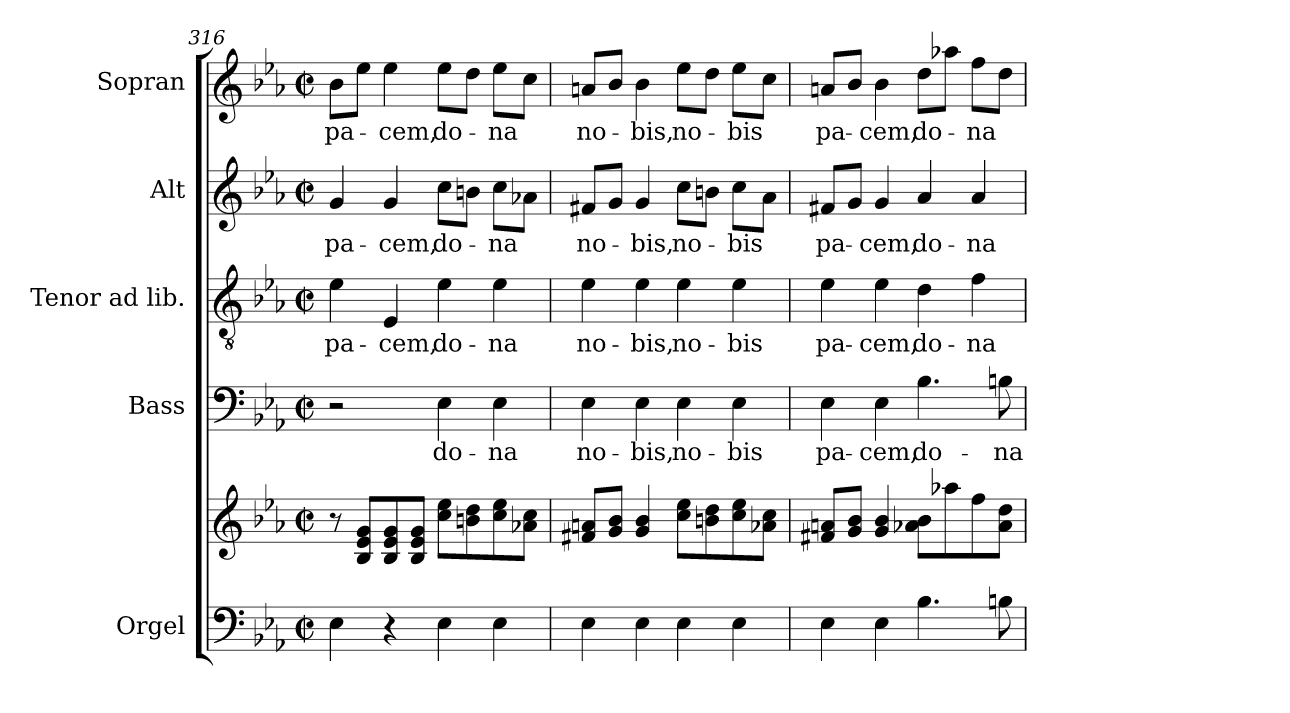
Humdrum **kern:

**kern	**kern	**kern	**text	**kern	**text	**kern	**text	**kern	**text
*part5	*part5	*part4	*part4	*part3	*part3	*part2	*part2	*part1	*part1
*staff6	*staff5	*staff4	*staff4	*staff3	*staff3	*staff2	*staff2	*staff1	*staff1
*I"Orgel	*	*I"Bass	*	*I"Tenor ad lib.	*	*I"Alt	*	*I"Sopran	*
*	*	*I'B.	*	*I'T.	*	*I'A.	*	*I'S.	*
!!LO:PB:g=z
*clefF4	*clefG2	*clefF4	*	*clefGv2	*	*clefG2	*	*clefG2	*
*k[b-e-a-]	*k[b-e-a-]	*k[b-e-a-]	*	*k[b-e-a-]	*	*k[b-e-a-]	*	*k[b-e-a-]	*
*E-:	*E-:	*E-:	*	*E-:	*	*E-:	*	*E-:	*
*M2/2	*M2/2	*M2/2	*	*M2/2	*	*M2/2	*	*M2/2	*
*met(c|)	*met(c|)	*met(c|)	*	*met(c|)	*	*met(c|)	*	*met(c|)	*
=316	=316	=316	=316	=316	=316	=316	=316	=316	=316
!	!	!	!	!	!LO:LY:b	!	!LO:LY:b	!	!LO:LY:b
4E-\	8r	2r	.	4e-\	pa-	4g/	pa-	8b-\L	pa-
.	8B-/ 8e-/ 8g/L	.	.	.	.	.	.	8ee-\J	.
!	!	!	!	!	!LO:LY:b	!	!LO:LY:b	!	!LO:LY:b
4r	8B-/ 8e-/ 8g/	.	.	4E-/	-cem,	4g/	-cem,	4ee-\	-cem,
.	8B-/ 8e-/ 8g/J	.	.	.	.	.	.	.	.
!	!	!	!LO:LY:b	!	!LO:LY:b	!	!LO:LY:b	!	!LO:LY:b
4E-\	8cc\ 8ee-\L	4E-\	do-	4e-\	do-	8cc\L	do-	8ee-\L	do-
.	8bn\ 8dd\	.	.	.	.	8bn\J	.	8dd\J	.
!	!	!	!LO:LY:b	!	!LO:LY:b	!	!LO:LY:b	!	!LO:LY:b
4E-\	8cc\ 8ee-\	4E-\	-na	4e-\	-na	8cc\L	-na	8ee-\L	-na
.	8a-X\ 8cc\J	.	.	.	.	8a-X\J	.	8cc\J	.
=317	=317	=317	=317	=317	=317	=317	=317	=317	=317
!	!	!	!LO:LY:b	!	!LO:LY:b	!	!LO:LY:b	!	!LO:LY:b
4E-\	8f#X/ 8an/L	4E-\	no-	4e-\	no-	8f#X/L	no-	8an/L	no-
.	8g/ 8b-/J	.	.	.	.	8g/J	.	8b-/J	.
!	!	!	!LO:LY:b	!	!LO:LY:b	!	!LO:LY:b	!	!LO:LY:b
4E-\	4g/ 4b-/	4E-\	-bis,	4e-\	-bis,	4g/	-bis,	4b-\	-bis,
!	!	!	!LO:LY:b	!	!LO:LY:b	!	!LO:LY:b	!	!LO:LY:b
4E-\	8cc\ 8ee-\L	4E-\	no-	4e-\	no-	8cc\L	no-	8ee-\L	no-
.	8bn\ 8dd\	.	.	.	.	8bn\J	.	8dd\J	.
!	!	!	!LO:LY:b	!	!LO:LY:b	!	!LO:LY:b	!	!LO:LY:b
4E-\	8cc\ 8ee-\	4E-\	-bis	4e-\	-bis	8cc\L	-bis	8ee-\L	-bis
.	8a-X\ 8cc\J	.	.	.	.	8a-\J	.	8cc\J	.
=318	=318	=318	=318	=318	=318	=318	=318	=318	=318
!	!	!	!LO:LY:b	!	!LO:LY:b	!	!LO:LY:b	!	!LO:LY:b
4E-\	8f#X/ 8an/L	4E-\	pa-	4e-\	pa-	8f#X/L	pa-	8an/L	pa-
.	8g/ 8b-/J	.	.	.	.	8g/J	.	8b-/J	.
!	!	!	!LO:LY:b	!	!LO:LY:b	!	!LO:LY:b	!	!LO:LY:b
4E-\	4g/ 4b-/	4E-\	-cem,	4e-\	-cem,	4g/	-cem,	4b-\	-cem,
!	!	!	!LO:LY:b	!	!LO:LY:b	!	!LO:LY:b	!	!LO:LY:b
4.B-\	8a-X\ 8b-\L	4.B-\	do-	4d\	do-	4a-/	do-	8dd\L	do-
.	8aa-X\	.	.	.	.	.	.	8aa-X\J	.
!	!	!	!	!	!LO:LY:b	!	!LO:LY:b	!	!LO:LY:b
.	8ff\	.	.	4f\	-na	4a-/	-na	8ff\L	-na
!	!	!	!LO:LY:b	!	!	!	!	!	!
8Bn\	8a-\ 8dd\J	8Bn\	-na	.	.	.	.	8dd\J	.
=	=	=	=	=	=	=	=	=	=
*-	*-	*-	*-	*-	*-	*-	*-	*-	*-
